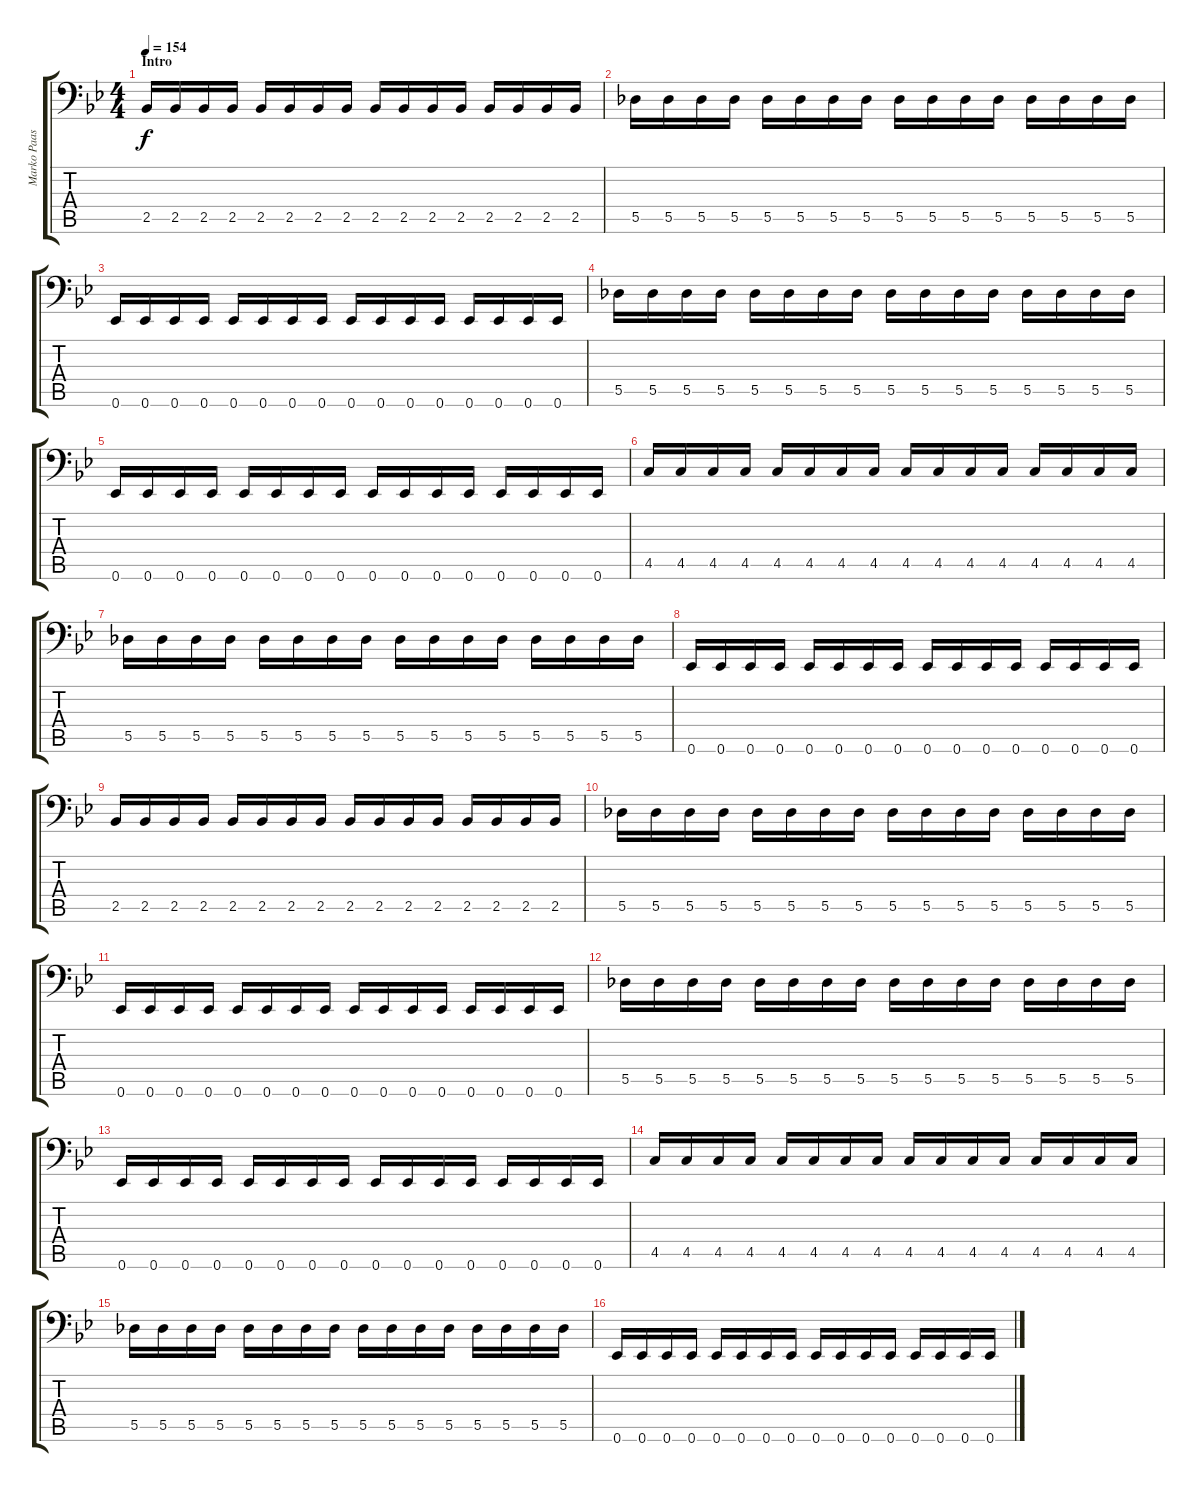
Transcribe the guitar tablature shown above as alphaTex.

\track ("Marko Paasikoski" "Marko Paas") {instrument electricbasspick}
\staff {score tabs}
\tuning (Eb3 Bb2 Gb2 Db2 Ab1 Eb1) {hide}
\ts (4 4)
\section ("" "Intro")
\tempo 154
\clef f4
\ks gminor
2.5.16{dy f instrument electricbasspick} 2.5.16 2.5.16 2.5.16 2.5.16 2.5.16 2.5.16 2.5.16 2.5.16 2.5.16 2.5.16 2.5.16 2.5.16 2.5.16 2.5.16 2.5.16 |
5.5.16 5.5.16 5.5.16 5.5.16 5.5.16 5.5.16 5.5.16 5.5.16 5.5.16 5.5.16 5.5.16 5.5.16 5.5.16 5.5.16 5.5.16 5.5.16 |
0.6.16 0.6.16 0.6.16 0.6.16 0.6.16 0.6.16 0.6.16 0.6.16 0.6.16 0.6.16 0.6.16 0.6.16 0.6.16 0.6.16 0.6.16 0.6.16 |
5.5.16 5.5.16 5.5.16 5.5.16 5.5.16 5.5.16 5.5.16 5.5.16 5.5.16 5.5.16 5.5.16 5.5.16 5.5.16 5.5.16 5.5.16 5.5.16 |
0.6.16 0.6.16 0.6.16 0.6.16 0.6.16 0.6.16 0.6.16 0.6.16 0.6.16 0.6.16 0.6.16 0.6.16 0.6.16 0.6.16 0.6.16 0.6.16 |
4.5.16 4.5.16 4.5.16 4.5.16 4.5.16 4.5.16 4.5.16 4.5.16 4.5.16 4.5.16 4.5.16 4.5.16 4.5.16 4.5.16 4.5.16 4.5.16 |
5.5.16 5.5.16 5.5.16 5.5.16 5.5.16 5.5.16 5.5.16 5.5.16 5.5.16 5.5.16 5.5.16 5.5.16 5.5.16 5.5.16 5.5.16 5.5.16 |
0.6.16 0.6.16 0.6.16 0.6.16 0.6.16 0.6.16 0.6.16 0.6.16 0.6.16 0.6.16 0.6.16 0.6.16 0.6.16 0.6.16 0.6.16 0.6.16 |
2.5.16 2.5.16 2.5.16 2.5.16 2.5.16 2.5.16 2.5.16 2.5.16 2.5.16 2.5.16 2.5.16 2.5.16 2.5.16 2.5.16 2.5.16 2.5.16 |
5.5.16 5.5.16 5.5.16 5.5.16 5.5.16 5.5.16 5.5.16 5.5.16 5.5.16 5.5.16 5.5.16 5.5.16 5.5.16 5.5.16 5.5.16 5.5.16 |
0.6.16 0.6.16 0.6.16 0.6.16 0.6.16 0.6.16 0.6.16 0.6.16 0.6.16 0.6.16 0.6.16 0.6.16 0.6.16 0.6.16 0.6.16 0.6.16 |
5.5.16 5.5.16 5.5.16 5.5.16 5.5.16 5.5.16 5.5.16 5.5.16 5.5.16 5.5.16 5.5.16 5.5.16 5.5.16 5.5.16 5.5.16 5.5.16 |
0.6.16 0.6.16 0.6.16 0.6.16 0.6.16 0.6.16 0.6.16 0.6.16 0.6.16 0.6.16 0.6.16 0.6.16 0.6.16 0.6.16 0.6.16 0.6.16 |
4.5.16 4.5.16 4.5.16 4.5.16 4.5.16 4.5.16 4.5.16 4.5.16 4.5.16 4.5.16 4.5.16 4.5.16 4.5.16 4.5.16 4.5.16 4.5.16 |
5.5.16 5.5.16 5.5.16 5.5.16 5.5.16 5.5.16 5.5.16 5.5.16 5.5.16 5.5.16 5.5.16 5.5.16 5.5.16 5.5.16 5.5.16 5.5.16 |
0.6.16 0.6.16 0.6.16 0.6.16 0.6.16 0.6.16 0.6.16 0.6.16 0.6.16 0.6.16 0.6.16 0.6.16 0.6.16 0.6.16 0.6.16 0.6.16
